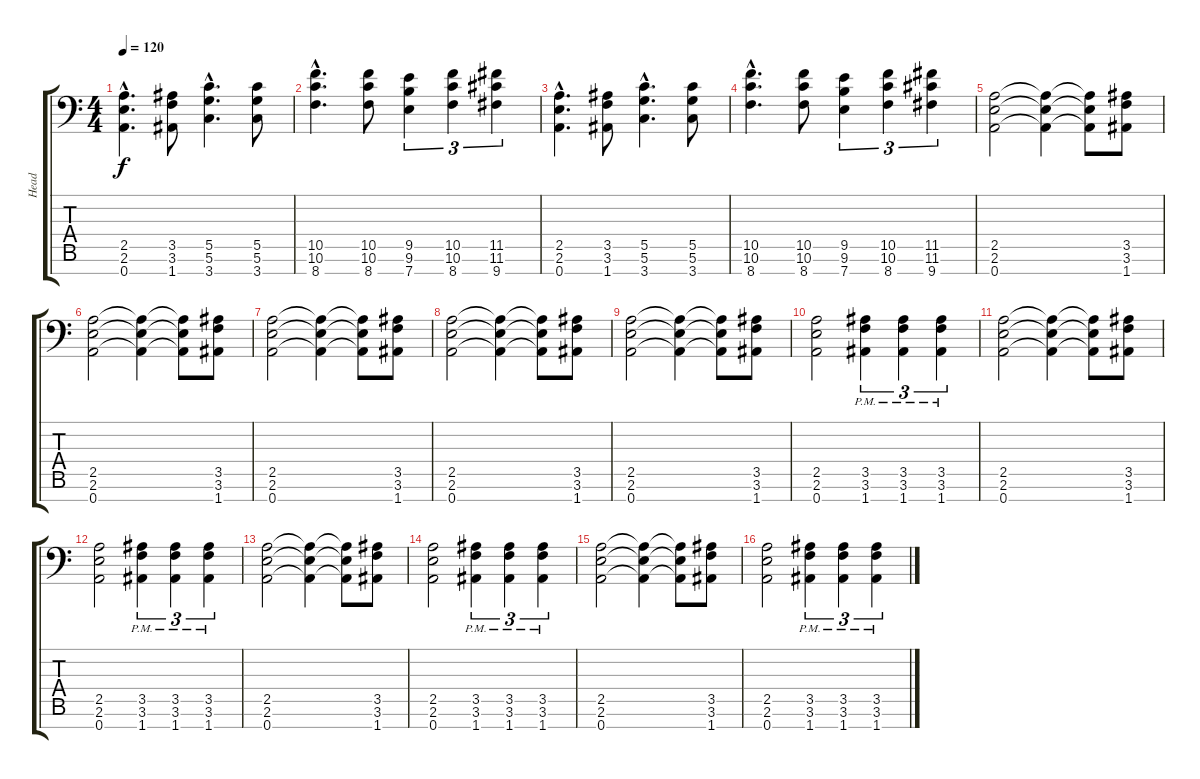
\track ("Head" "Head") {instrument distortionguitar}
\staff {score tabs}
\tuning (D4 A3 F3 C3 G2 D2 A1) {hide}
\ts (4 4)
\tempo 120
\clef f4
\ks c
(2.5{hac} 2.6{hac} 0.7{hac}).4{d dy f} (3.5 3.6 1.7).8 (5.5{hac} 5.6{hac} 3.7{hac}).4{d} (5.5 5.6 3.7).8 |
(10.5{hac} 10.6{hac} 8.7{hac}).4{d} (10.5 10.6 8.7).8 (9.5 9.6 7.7).4{tu (3 2)} (10.5 10.6 8.7).4{tu (3 2)} (11.5 11.6 9.7).4{tu (3 2)} |
(2.5{hac} 2.6{hac} 0.7{hac}).4{d} (3.5 3.6 1.7).8 (5.5{hac} 5.6{hac} 3.7{hac}).4{d} (5.5 5.6 3.7).8 |
(10.5{hac} 10.6{hac} 8.7{hac}).4{d} (10.5 10.6 8.7).8 (9.5 9.6 7.7).4{tu (3 2)} (10.5 10.6 8.7).4{tu (3 2)} (11.5 11.6 9.7).4{tu (3 2)} |
(2.5 2.6 0.7).2 (2.5{t} 2.6{t} 0.7{t}).4 (2.5{t} 2.6{t} 0.7{t}).8 (3.5 3.6 1.7).8 |
(2.5 2.6 0.7).2 (2.5{t} 2.6{t} 0.7{t}).4 (2.5{t} 2.6{t} 0.7{t}).8 (3.5 3.6 1.7).8 |
(2.5 2.6 0.7).2 (2.5{t} 2.6{t} 0.7{t}).4 (2.5{t} 2.6{t} 0.7{t}).8 (3.5 3.6 1.7).8 |
(2.5 2.6 0.7).2 (2.5{t} 2.6{t} 0.7{t}).4 (2.5{t} 2.6{t} 0.7{t}).8 (3.5 3.6 1.7).8 |
(2.5 2.6 0.7).2 (2.5{t} 2.6{t} 0.7{t}).4 (2.5{t} 2.6{t} 0.7{t}).8 (3.5 3.6 1.7).8 |
(2.5 2.6 0.7).2 (3.5{pm} 3.6{pm} 1.7{pm}).4{tu (3 2)} (3.5{pm} 3.6{pm} 1.7{pm}).4{tu (3 2)} (3.5{pm} 3.6{pm} 1.7{pm}).4{tu (3 2)} |
(2.5 2.6 0.7).2 (2.5{t} 2.6{t} 0.7{t}).4 (2.5{t} 2.6{t} 0.7{t}).8 (3.5 3.6 1.7).8 |
(2.5 2.6 0.7).2 (3.5{pm} 3.6{pm} 1.7{pm}).4{tu (3 2)} (3.5{pm} 3.6{pm} 1.7{pm}).4{tu (3 2)} (3.5{pm} 3.6{pm} 1.7{pm}).4{tu (3 2)} |
(2.5 2.6 0.7).2 (2.5{t} 2.6{t} 0.7{t}).4 (2.5{t} 2.6{t} 0.7{t}).8 (3.5 3.6 1.7).8 |
(2.5 2.6 0.7).2 (3.5{pm} 3.6{pm} 1.7{pm}).4{tu (3 2)} (3.5{pm} 3.6{pm} 1.7{pm}).4{tu (3 2)} (3.5{pm} 3.6{pm} 1.7{pm}).4{tu (3 2)} |
(2.5 2.6 0.7).2 (2.5{t} 2.6{t} 0.7{t}).4 (2.5{t} 2.6{t} 0.7{t}).8 (3.5 3.6 1.7).8 |
(2.5 2.6 0.7).2 (3.5{pm} 3.6{pm} 1.7{pm}).4{tu (3 2)} (3.5{pm} 3.6{pm} 1.7{pm}).4{tu (3 2)} (3.5{pm} 3.6{pm} 1.7{pm}).4{tu (3 2)}
